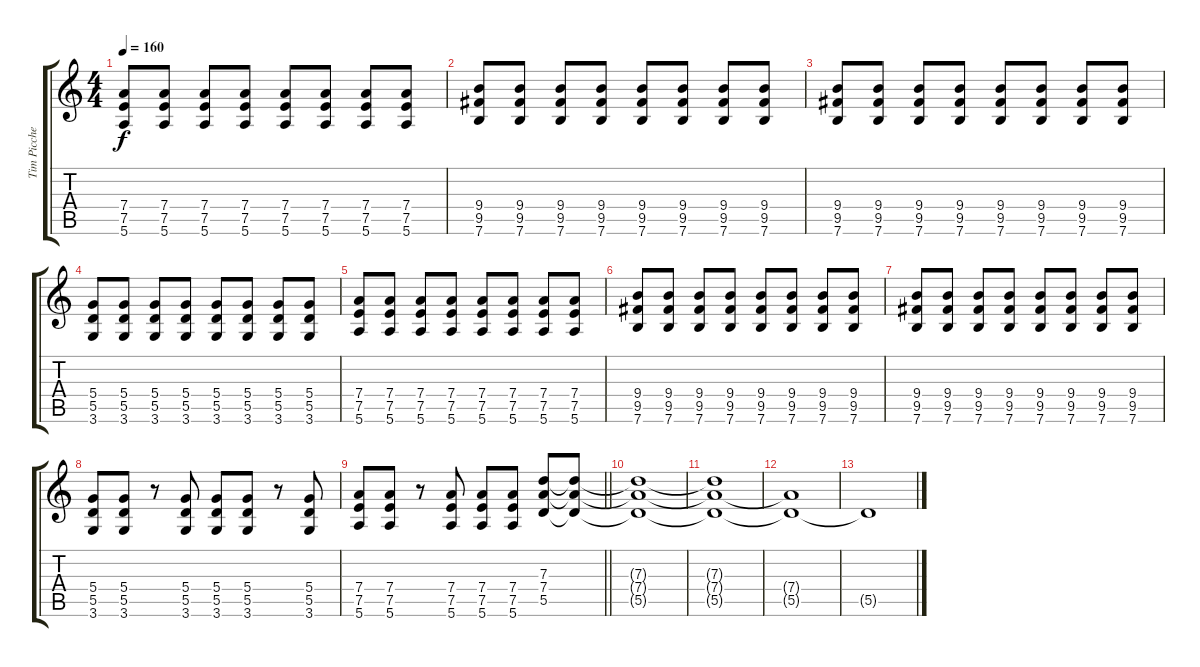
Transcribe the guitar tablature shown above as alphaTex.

\track ("Tim Picchetti (Guitarra)" "Tim Picche") {instrument overdrivenguitar}
\staff {score tabs}
\tuning (E4 B3 G3 D3 A2 E2) {hide}
\ts (4 4)
\tempo 160
\clef g2
\ks c
(7.4 7.5 5.6).8{dy f} (7.4 7.5 5.6).8 (7.4 7.5 5.6).8 (7.4 7.5 5.6).8 (7.4 7.5 5.6).8 (7.4 7.5 5.6).8 (7.4 7.5 5.6).8 (7.4 7.5 5.6).8 |
(9.4 9.5 7.6).8 (9.4 9.5 7.6).8 (9.4 9.5 7.6).8 (9.4 9.5 7.6).8 (9.4 9.5 7.6).8 (9.4 9.5 7.6).8 (9.4 9.5 7.6).8 (9.4 9.5 7.6).8 |
(9.4 9.5 7.6).8 (9.4 9.5 7.6).8 (9.4 9.5 7.6).8 (9.4 9.5 7.6).8 (9.4 9.5 7.6).8 (9.4 9.5 7.6).8 (9.4 9.5 7.6).8 (9.4 9.5 7.6).8 |
(5.4 5.5 3.6).8 (5.4 5.5 3.6).8 (5.4 5.5 3.6).8 (5.4 5.5 3.6).8 (5.4 5.5 3.6).8 (5.4 5.5 3.6).8 (5.4 5.5 3.6).8 (5.4 5.5 3.6).8 |
(7.4 7.5 5.6).8 (7.4 7.5 5.6).8 (7.4 7.5 5.6).8 (7.4 7.5 5.6).8 (7.4 7.5 5.6).8 (7.4 7.5 5.6).8 (7.4 7.5 5.6).8 (7.4 7.5 5.6).8 |
(9.4 9.5 7.6).8 (9.4 9.5 7.6).8 (9.4 9.5 7.6).8 (9.4 9.5 7.6).8 (9.4 9.5 7.6).8 (9.4 9.5 7.6).8 (9.4 9.5 7.6).8 (9.4 9.5 7.6).8 |
(9.4 9.5 7.6).8 (9.4 9.5 7.6).8 (9.4 9.5 7.6).8 (9.4 9.5 7.6).8 (9.4 9.5 7.6).8 (9.4 9.5 7.6).8 (9.4 9.5 7.6).8 (9.4 9.5 7.6).8 |
(5.4 5.5 3.6).8 (5.4 5.5 3.6).8 r.8 (5.4 5.5 3.6).8 (5.4 5.5 3.6).8 (5.4 5.5 3.6).8 r.8 (5.4 5.5 3.6).8 |
\barLineRight lightlight
(7.4 7.5 5.6).8 (7.4 7.5 5.6).8 r.8 (7.4 7.5 5.6).8 (7.4 7.5 5.6).8 (7.4 7.5 5.6).8 (7.3 7.4 5.5).8{volume 7} (7.3{t} 7.4{t} 5.5{t}).8 |
(7.3{t} 7.4{t} 5.5{t}).1 |
(7.3{t} 7.4{t} 5.5{t}).1 |
(7.4{t} 5.5{t}).1 |
5.5{t}.1
